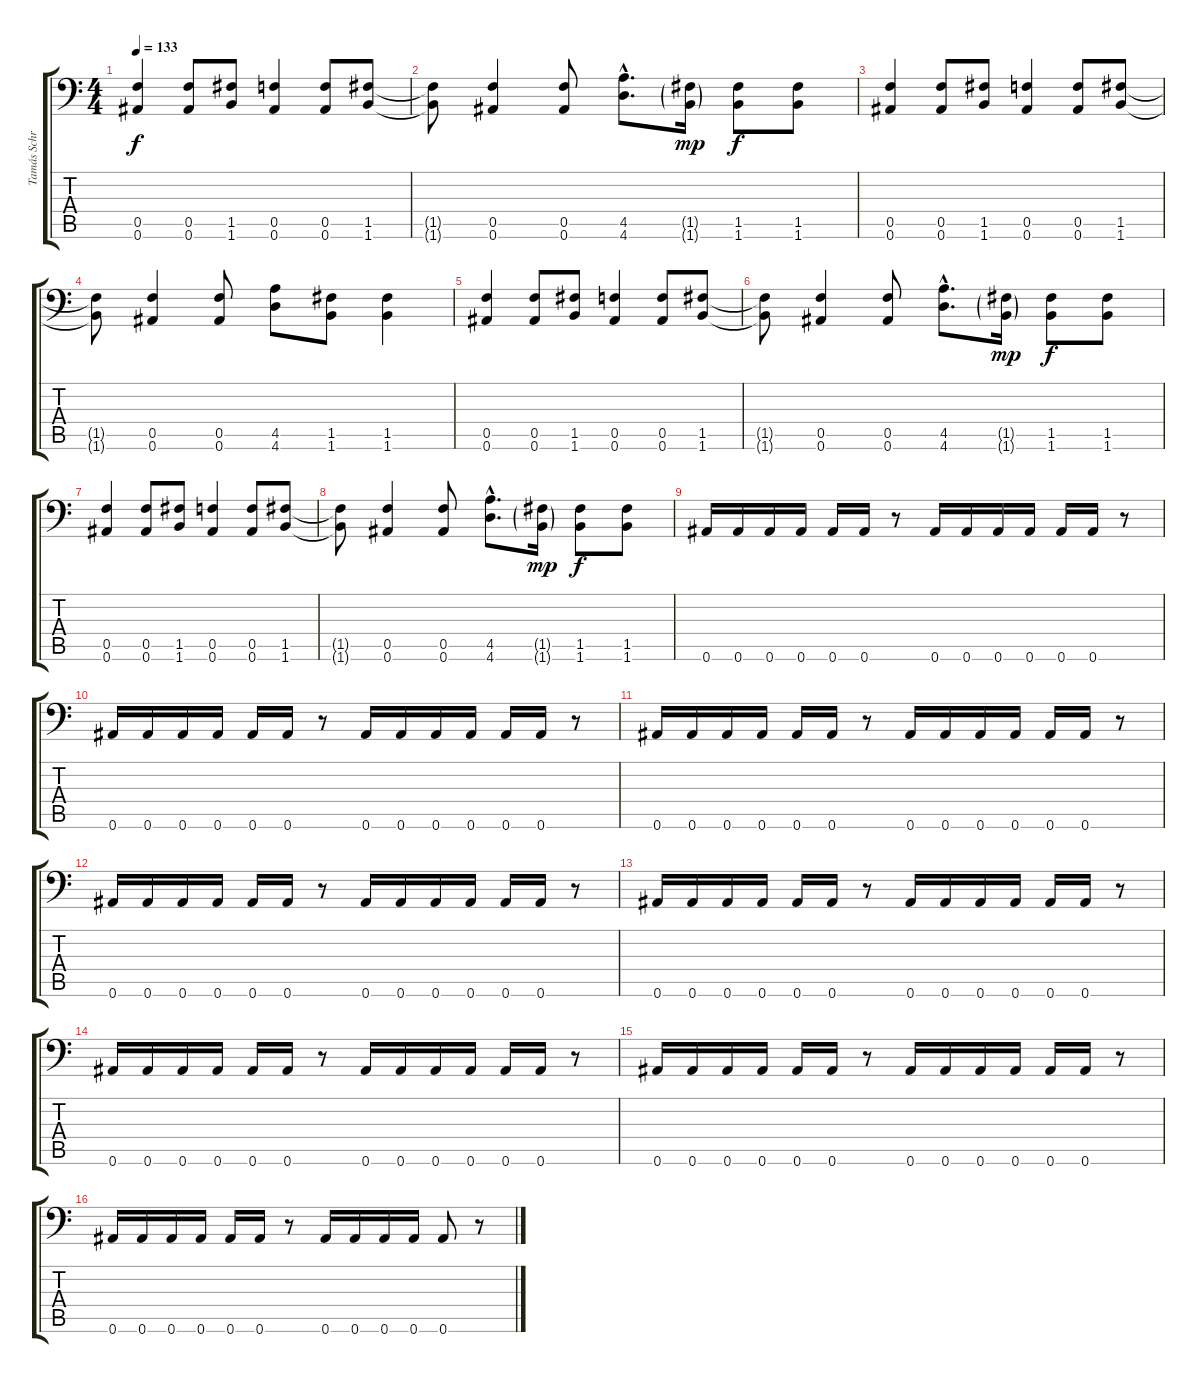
\track ("Tamás Schrottner (Guitar)" "Tamás Schr") {instrument overdrivenguitar}
\staff {score tabs}
\tuning (C4 G3 Eb3 Bb2 F2 Bb1) {hide}
\ts (4 4)
\tempo 133
\clef f4
\ks c
(0.5 0.6).4{dy f} (0.5 0.6).8 (1.5 1.6).8 (0.5 0.6).4 (0.5 0.6).8 (1.5 1.6).8 |
(1.5{t} 1.6{t}).8 (0.5 0.6).4 (0.5 0.6).8 (4.5{hac} 4.6{hac}).8{d} (1.5{g} 1.6{g}).16{dy mp} (1.5 1.6).8{dy f} (1.5 1.6).8 |
(0.5 0.6).4 (0.5 0.6).8 (1.5 1.6).8 (0.5 0.6).4 (0.5 0.6).8 (1.5 1.6).8 |
(1.5{t} 1.6{t}).8 (0.5 0.6).4 (0.5 0.6).8 (4.5 4.6).8 (1.5 1.6).8 (1.5 1.6).4 |
(0.5 0.6).4 (0.5 0.6).8 (1.5 1.6).8 (0.5 0.6).4 (0.5 0.6).8 (1.5 1.6).8 |
(1.5{t} 1.6{t}).8 (0.5 0.6).4 (0.5 0.6).8 (4.5{hac} 4.6{hac}).8{d} (1.5{g} 1.6{g}).16{dy mp} (1.5 1.6).8{dy f} (1.5 1.6).8 |
(0.5 0.6).4 (0.5 0.6).8 (1.5 1.6).8 (0.5 0.6).4 (0.5 0.6).8 (1.5 1.6).8 |
(1.5{t} 1.6{t}).8 (0.5 0.6).4 (0.5 0.6).8 (4.5{hac} 4.6{hac}).8{d} (1.5{g} 1.6{g}).16{dy mp} (1.5 1.6).8{dy f} (1.5 1.6).8 |
0.6.16 0.6.16 0.6.16 0.6.16 0.6.16 0.6.16 r.8 0.6.16 0.6.16 0.6.16 0.6.16 0.6.16 0.6.16 r.8 |
0.6.16 0.6.16 0.6.16 0.6.16 0.6.16 0.6.16 r.8 0.6.16 0.6.16 0.6.16 0.6.16 0.6.16 0.6.16 r.8 |
0.6.16 0.6.16 0.6.16 0.6.16 0.6.16 0.6.16 r.8 0.6.16 0.6.16 0.6.16 0.6.16 0.6.16 0.6.16 r.8 |
0.6.16 0.6.16 0.6.16 0.6.16 0.6.16 0.6.16 r.8 0.6.16 0.6.16 0.6.16 0.6.16 0.6.16 0.6.16 r.8 |
0.6.16 0.6.16 0.6.16 0.6.16 0.6.16 0.6.16 r.8 0.6.16 0.6.16 0.6.16 0.6.16 0.6.16 0.6.16 r.8 |
0.6.16 0.6.16 0.6.16 0.6.16 0.6.16 0.6.16 r.8 0.6.16 0.6.16 0.6.16 0.6.16 0.6.16 0.6.16 r.8 |
0.6.16 0.6.16 0.6.16 0.6.16 0.6.16 0.6.16 r.8 0.6.16 0.6.16 0.6.16 0.6.16 0.6.16 0.6.16 r.8 |
0.6.16 0.6.16 0.6.16 0.6.16 0.6.16 0.6.16 r.8 0.6.16 0.6.16 0.6.16 0.6.16 0.6.8 r.8
